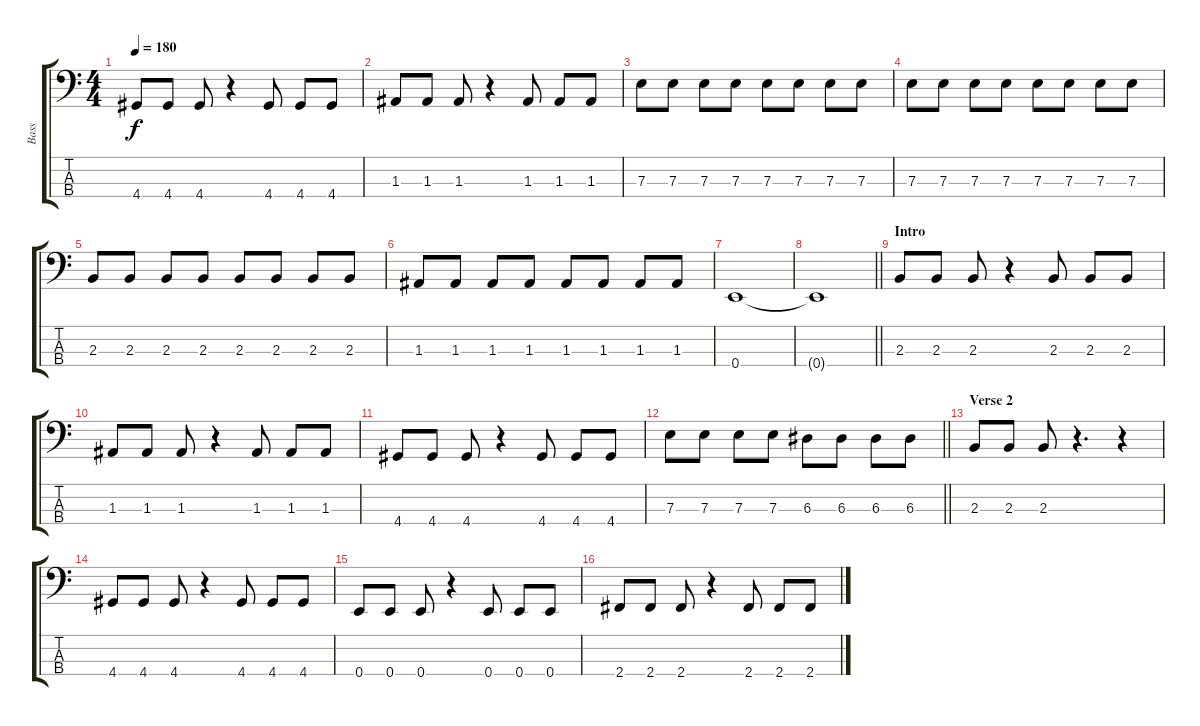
\track ("Bass" "Bass") {instrument electricbasspick}
\staff {score tabs}
\tuning (G2 D2 A1 E1) {hide}
\ts (4 4)
\tempo 180
\clef f4
\ks c
4.4.8{dy f} 4.4.8 4.4.8 r.4 4.4.8 4.4.8 4.4.8 |
1.3.8 1.3.8 1.3.8 r.4 1.3.8 1.3.8 1.3.8 |
7.3.8 7.3.8 7.3.8 7.3.8 7.3.8 7.3.8 7.3.8 7.3.8 |
7.3.8 7.3.8 7.3.8 7.3.8 7.3.8 7.3.8 7.3.8 7.3.8 |
2.3.8 2.3.8 2.3.8 2.3.8 2.3.8 2.3.8 2.3.8 2.3.8 |
1.3.8 1.3.8 1.3.8 1.3.8 1.3.8 1.3.8 1.3.8 1.3.8 |
0.4.1 |
\barLineRight lightlight
0.4{t}.1 |
\section ("" "Intro")
2.3.8 2.3.8 2.3.8 r.4 2.3.8 2.3.8 2.3.8 |
1.3.8 1.3.8 1.3.8 r.4 1.3.8 1.3.8 1.3.8 |
4.4.8 4.4.8 4.4.8 r.4 4.4.8 4.4.8 4.4.8 |
\barLineRight lightlight
7.3.8 7.3.8 7.3.8 7.3.8 6.3.8 6.3.8 6.3.8 6.3.8 |
\section ("" "Verse 2")
2.3.8 2.3.8 2.3.8 r.4{d} r.4 |
4.4.8 4.4.8 4.4.8 r.4 4.4.8 4.4.8 4.4.8 |
0.4.8 0.4.8 0.4.8 r.4 0.4.8 0.4.8 0.4.8 |
2.4.8 2.4.8 2.4.8 r.4 2.4.8 2.4.8 2.4.8
